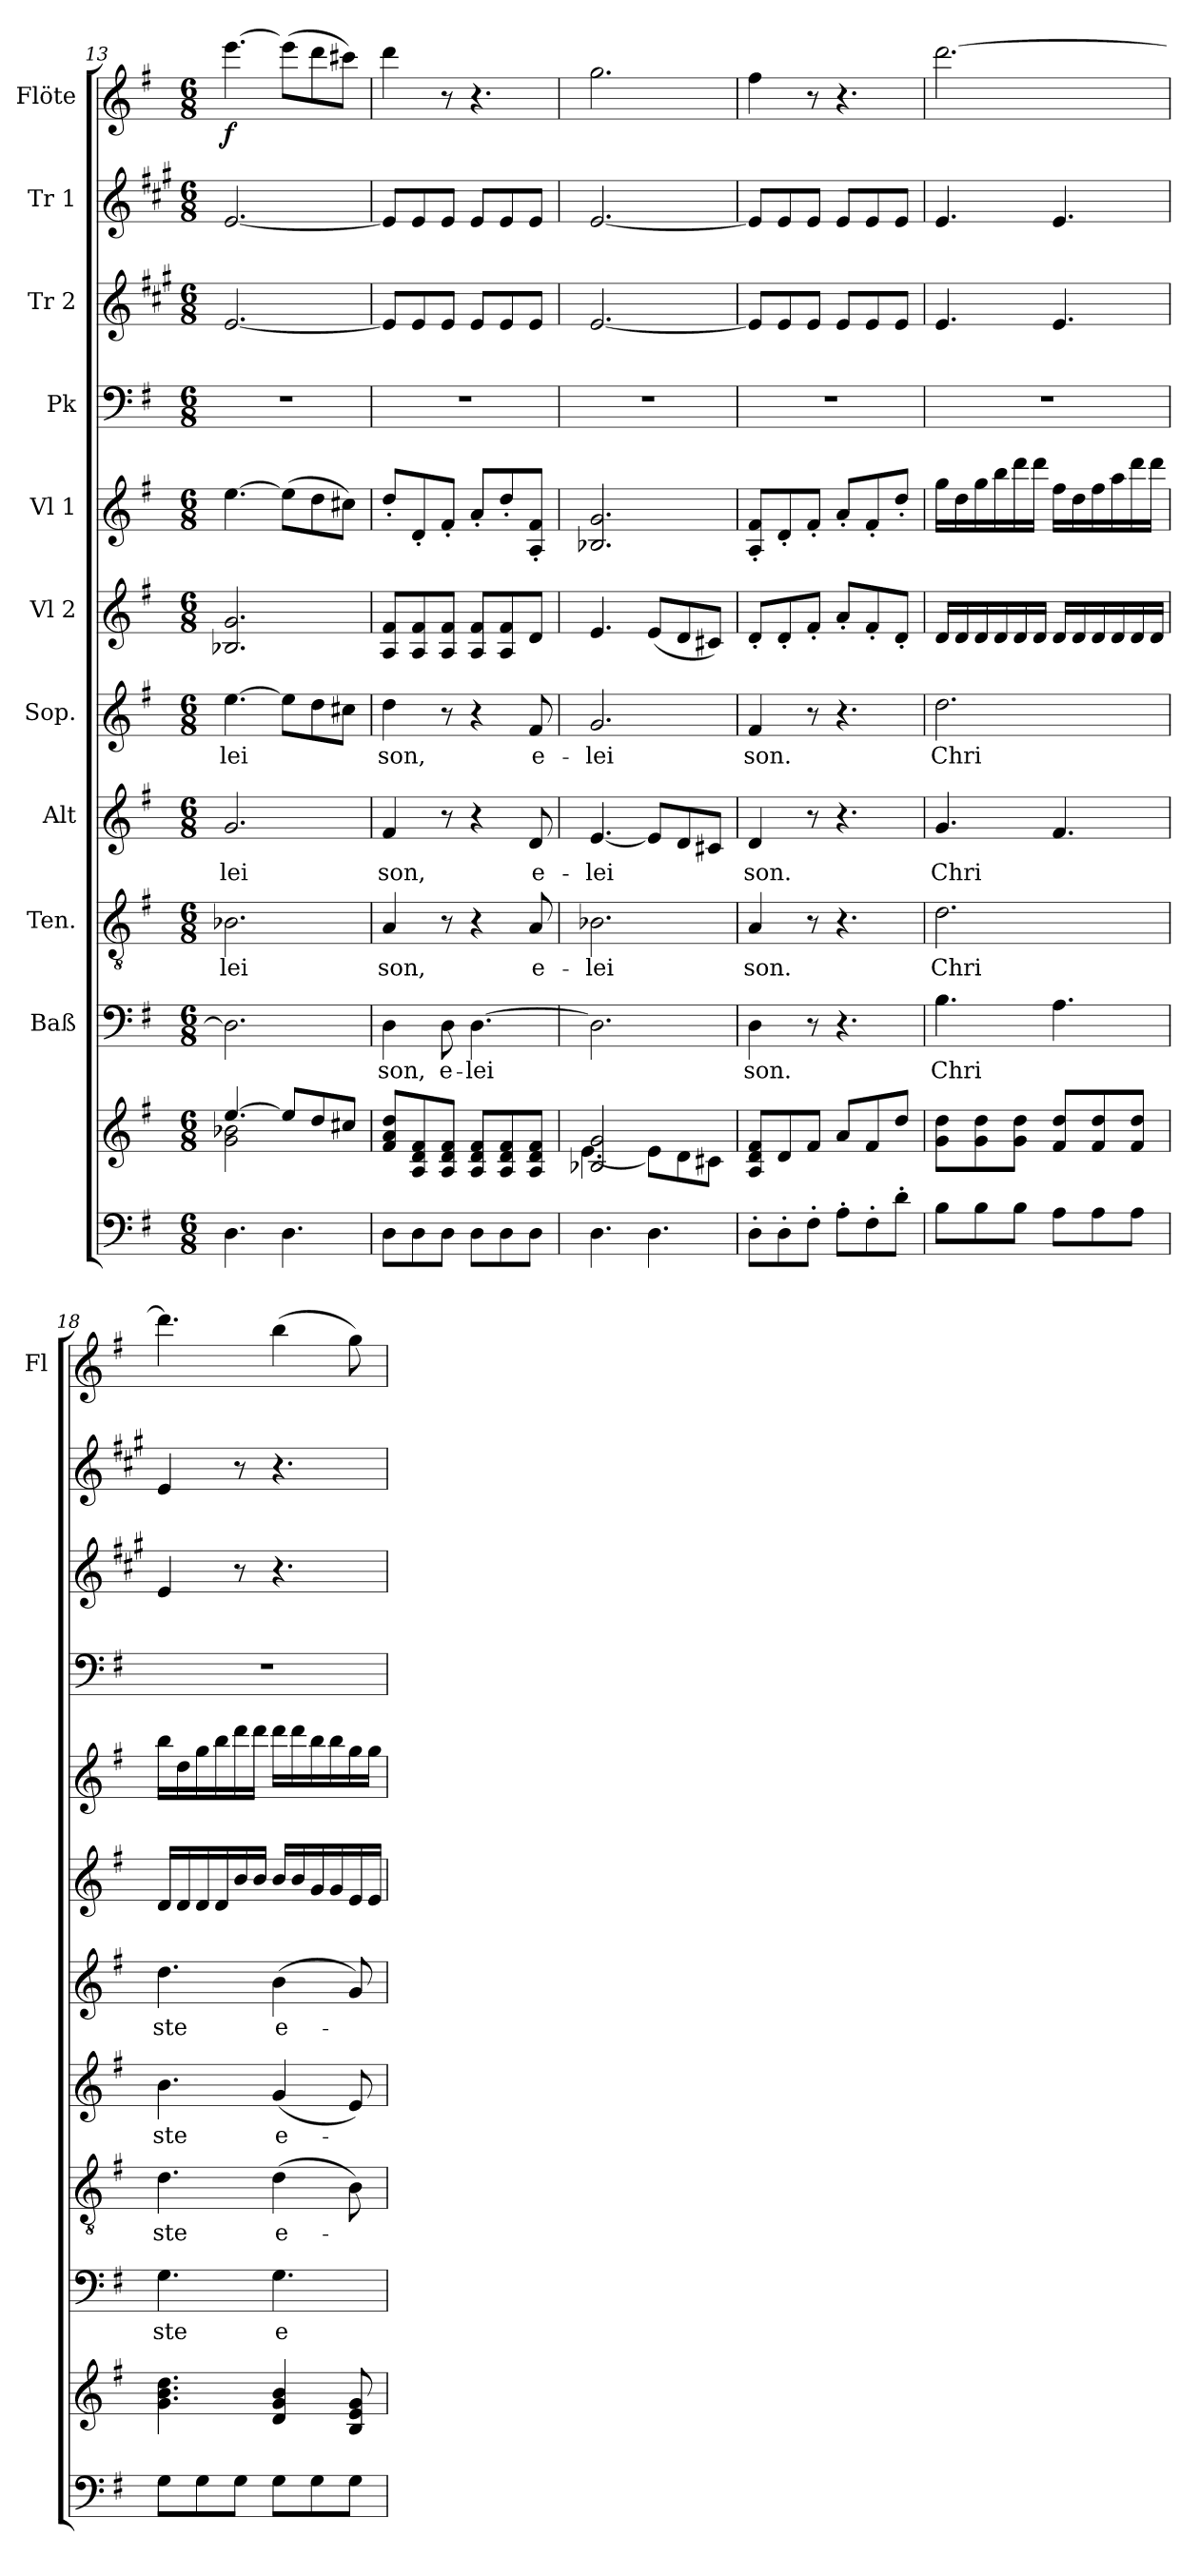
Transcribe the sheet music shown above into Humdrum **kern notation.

**kern	**kern	**kern	**text	**kern	**text	**kern	**text	**kern	**text	**kern	**kern	**kern	**kern	**kern	**kern	**dynam
*part11	*part11	*part10	*part10	*part9	*part9	*part8	*part8	*part7	*part7	*part6	*part5	*part4	*part3	*part2	*part1	*part1
*staff12	*staff11	*staff10	*staff10	*staff9	*staff9	*staff8	*staff8	*staff7	*staff7	*staff6	*staff5	*staff4	*staff3	*staff2	*staff1	*staff1
*	*	*I"Baß	*	*I"Ten.	*	*I"Alt	*	*I"Sop.	*	*I"Vl 2	*I"Vl 1	*I"Pk	*I"Tr 2	*I"Tr 1	*I"Flöte	*
*	*	*	*	*	*	*	*	*	*	*	*	*	*	*	*I'Fl	*
*clefF4	*clefG2	*clefF4	*	*clefGv2	*	*clefG2	*	*clefG2	*	*clefG2	*clefG2	*clefF4	*clefG2	*clefG2	*clefG2	*
*	*	*	*	*	*	*	*	*	*	*	*	*	*ITrd1c2	*ITrd1c2	*	*
*k[f#]	*k[f#]	*k[f#]	*	*k[f#]	*	*k[f#]	*	*k[f#]	*	*k[f#]	*k[f#]	*k[f#]	*k[f#]	*k[f#]	*k[f#]	*
*G:	*G:	*G:	*	*G:	*	*G:	*	*G:	*	*G:	*G:	*G:	*G:	*G:	*G:	*
*M6/8	*M6/8	*M6/8	*	*M6/8	*	*M6/8	*	*M6/8	*	*M6/8	*M6/8	*M6/8	*M6/8	*M6/8	*M6/8	*
=13	=13	=13	=13	=13	=13	=13	=13	=13	=13	=13	=13	=13	=13	=13	=13	=13
*	*^	*	*	*	*	*	*	*	*	*	*	*	*	*	*	*
!	!	!	!	!	!	!LO:LY:b	!	!LO:LY:b	!	!LO:LY:b	!	!	!	!	!	!	!LO:DY:b
4.D\	[>4.ee/	2g\ 2b-X\	2.D\]	.	2.B-X\	-lei	2.g/	-lei	[4.ee\	-lei	2.B-X/ 2.g/	[4.ee\	2.r	[2.d/	[2.d/	[4.eee\	f
4.D\	8ee/L]	.	.	.	.	.	.	.	8ee\L]	.	.	(>8ee\L]	.	.	.	(>8eee\L]	.
.	8dd/	4ryy	.	.	.	.	.	.	8dd\	.	.	8dd\	.	.	.	8ddd\	.
.	8cc#X/J	.	.	.	.	.	.	.	8cc#X\J	.	.	8cc#X\J)	.	.	.	8ccc#X\J)	.
*	*v	*v	*	*	*	*	*	*	*	*	*	*	*	*	*	*	*
=14	=14	=14	=14	=14	=14	=14	=14	=14	=14	=14	=14	=14	=14	=14	=14	=14
!	!	!	!LO:LY:b	!	!LO:LY:b	!	!LO:LY:b	!	!LO:LY:b	!	!	!	!	!	!	!
8D\L	8f#/ 8a/ 8dd/L	4D\	son,	4A/	son,	4f#/	son,	4dd\	son,	8A/ 8f#/L	8dd'</L	2.r	8d/L]	8d/L]	4ddd\	.
8D\	8A/ 8d/ 8f#/	.	.	.	.	.	.	.	.	8A/ 8f#/	8d'</	.	8d/	8d/	.	.
!	!	!	!LO:LY:b	!	!	!	!	!	!	!	!	!	!	!	!	!
8D\J	8A/ 8d/ 8f#/J	8D\	e-	8r	.	8r	.	8r	.	8A/ 8f#/J	8f#'</J	.	8d/J	8d/J	8r	.
!	!	!	!LO:LY:b	!	!	!	!	!	!	!	!	!	!	!	!	!
8D\L	8A/ 8d/ 8f#/L	[4.D\	-lei	4r	.	4r	.	4r	.	8A/ 8f#/L	8a'</L	.	8d/L	8d/L	4.r	.
8D\	8A/ 8d/ 8f#/	.	.	.	.	.	.	.	.	8A/ 8f#/	8dd'</	.	8d/	8d/	.	.
!	!	!	!	!	!LO:LY:b	!	!LO:LY:b	!	!LO:LY:b	!	!	!	!	!	!	!
8D\J	8A/ 8d/ 8f#/J	.	.	8A/	e-	8d/	e-	8f#/	e-	8d/J	8A/'< 8f#/'<J	.	8d/J	8d/J	.	.
=15	=15	=15	=15	=15	=15	=15	=15	=15	=15	=15	=15	=15	=15	=15	=15	=15
*	*^	*	*	*	*	*	*	*	*	*	*	*	*	*	*	*
!	!	!	!	!	!	!LO:LY:b	!	!LO:LY:b	!	!LO:LY:b	!	!	!	!	!	!	!
4.D\	2B-X/ 2g/	[<4.e\	2.D\]	.	2.B-X\	-lei	[4.e/	-lei	2.g/	-lei	4.e/	2.B-X/ 2.g/	2.r	[2.d/	[2.d/	2.gg\	.
4.D\	.	8e\L]	.	.	.	.	8e/L]	.	.	.	(<8e/L	.	.	.	.	.	.
.	4ryy	8d\	.	.	.	.	8d/	.	.	.	8d/	.	.	.	.	.	.
.	.	8c#X\J	.	.	.	.	8c#X/J	.	.	.	8c#X/J)	.	.	.	.	.	.
!!LO:PB:g=z
=16	=16	=16	=16	=16	=16	=16	=16	=16	=16	=16	=16	=16	=16	=16	=16	=16	=16
!	!	!	!	!LO:LY:b	!	!LO:LY:b	!	!LO:LY:b	!	!LO:LY:b	!	!	!	!	!	!	!
*	*v	*v	*	*	*	*	*	*	*	*	*	*	*	*	*	*	*
8D'>\L	8A/ 8d/ 8f#/L	4D\	son.	4A/	son.	4d/	son.	4f#/	son.	8d'</L	8A/'< 8f#/'<L	2.r	8d/L]	8d/L]	4ff#\	.
8D'>\	8d/	.	.	.	.	.	.	.	.	8d'</	8d'</	.	8d/	8d/	.	.
8F#'>\J	8f#/J	8r	.	8r	.	8r	.	8r	.	8f#'</J	8f#'</J	.	8d/J	8d/J	8r	.
8A'>\L	8a/L	4.r	.	4.r	.	4.r	.	4.r	.	8a'</L	8a'</L	.	8d/L	8d/L	4.r	.
8F#'>\	8f#/	.	.	.	.	.	.	.	.	8f#'</	8f#'</	.	8d/	8d/	.	.
8d'>\J	8dd/J	.	.	.	.	.	.	.	.	8d'</J	8dd'</J	.	8d/J	8d/J	.	.
=17	=17	=17	=17	=17	=17	=17	=17	=17	=17	=17	=17	=17	=17	=17	=17	=17
!	!	!	!LO:LY:b	!	!LO:LY:b	!	!LO:LY:b	!	!LO:LY:b	!	!	!	!	!	!	!
8B\L	8g\ 8dd\L	4.B\	Chri	2.d\	Chri	4.g/	Chri	2.dd\	Chri	16d/LL	16gg\LL	2.r	4.d/	4.d/	[2.ddd\	.
.	.	.	.	.	.	.	.	.	.	16d/	16dd\	.	.	.	.	.
8B\	8g\ 8dd\	.	.	.	.	.	.	.	.	16d/	16gg\	.	.	.	.	.
.	.	.	.	.	.	.	.	.	.	16d/	16bb\	.	.	.	.	.
8B\J	8g\ 8dd\J	.	.	.	.	.	.	.	.	16d/	16ddd\	.	.	.	.	.
.	.	.	.	.	.	.	.	.	.	16d/JJ	16ddd\JJ	.	.	.	.	.
8A\L	8f#/ 8dd/L	4.A\	.	.	.	4.f#/	.	.	.	16d/LL	16ff#\LL	.	4.d/	4.d/	.	.
.	.	.	.	.	.	.	.	.	.	16d/	16dd\	.	.	.	.	.
8A\	8f#/ 8dd/	.	.	.	.	.	.	.	.	16d/	16ff#\	.	.	.	.	.
.	.	.	.	.	.	.	.	.	.	16d/	16aa\	.	.	.	.	.
8A\J	8f#/ 8dd/J	.	.	.	.	.	.	.	.	16d/	16ddd\	.	.	.	.	.
.	.	.	.	.	.	.	.	.	.	16d/JJ	16ddd\JJ	.	.	.	.	.
=18	=18	=18	=18	=18	=18	=18	=18	=18	=18	=18	=18	=18	=18	=18	=18	=18
!	!	!	!LO:LY:b	!	!LO:LY:b	!	!LO:LY:b	!	!LO:LY:b	!	!	!	!	!	!	!
8G\L	4.g\ 4.b\ 4.dd\	4.G\	ste	4.d\	ste	4.b\	ste	4.dd\	ste	16d/LL	16bb\LL	2.r	4d/	4d/	4.ddd\]	.
.	.	.	.	.	.	.	.	.	.	16d/	16dd\	.	.	.	.	.
8G\	.	.	.	.	.	.	.	.	.	16d/	16gg\	.	.	.	.	.
.	.	.	.	.	.	.	.	.	.	16d/	16bb\	.	.	.	.	.
8G\J	.	.	.	.	.	.	.	.	.	16b/	16ddd\	.	8r	8r	.	.
.	.	.	.	.	.	.	.	.	.	16b/JJ	16ddd\JJ	.	.	.	.	.
!	!	!	!LO:LY:b	!	!LO:LY:b	!	!LO:LY:b	!	!LO:LY:b	!	!	!	!	!	!	!
8G\L	4d/ 4g/ 4b/	4.G\	e-	(>4d\	e-	(<4g/	e-	(>4b\	e-	16b/LL	16ddd\LL	.	4.r	4.r	(>4bb\	.
.	.	.	.	.	.	.	.	.	.	16b/	16ddd\	.	.	.	.	.
8G\	.	.	.	.	.	.	.	.	.	16g/	16bb\	.	.	.	.	.
.	.	.	.	.	.	.	.	.	.	16g/	16bb\	.	.	.	.	.
8G\J	8B/ 8e/ 8g/	.	.	8B\)	.	8e/)	.	8g/)	.	16e/	16gg\	.	.	.	8gg\)	.
.	.	.	.	.	.	.	.	.	.	16e/JJ	16gg\JJ	.	.	.	.	.
=	=	=	=	=	=	=	=	=	=	=	=	=	=	=	=	=
*-	*-	*-	*-	*-	*-	*-	*-	*-	*-	*-	*-	*-	*-	*-	*-	*-
